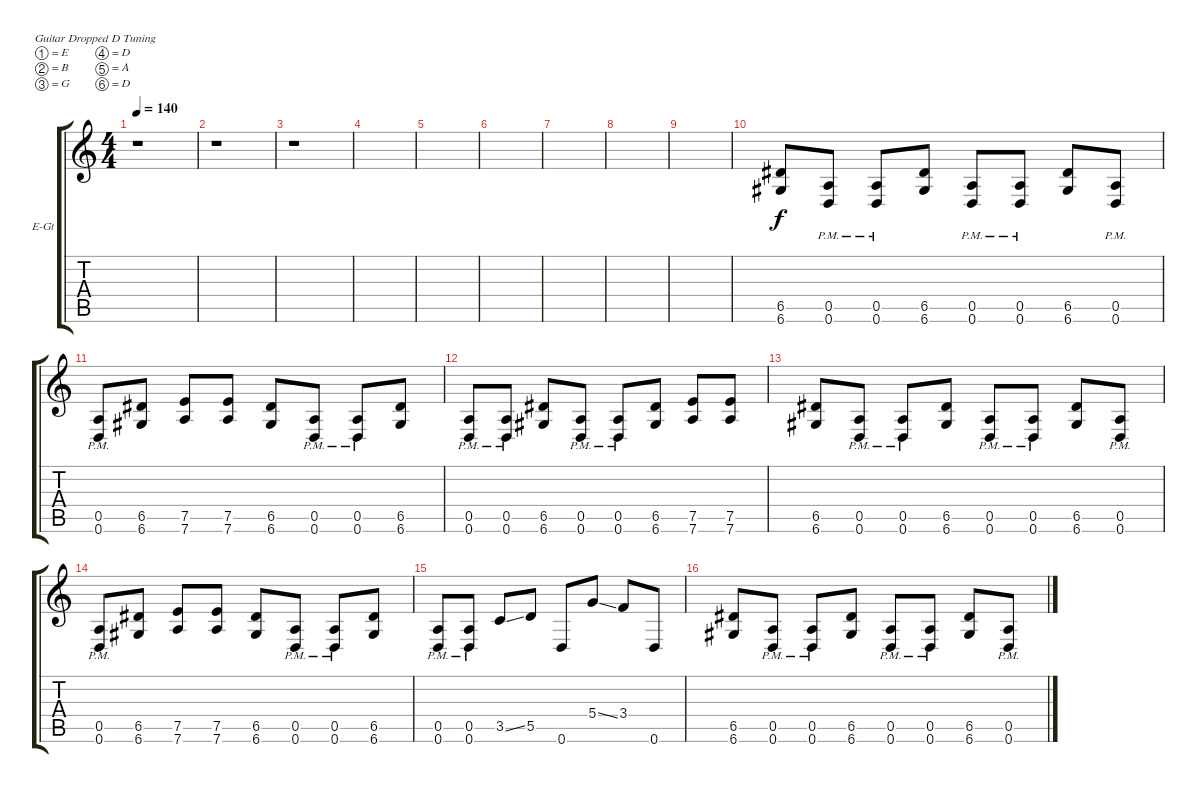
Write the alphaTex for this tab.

\bracketExtendMode groupsimilarinstruments
\firstSystemTrackNameOrientation horizontal
\otherSystemsTrackNameOrientation horizontal
\track ("Overdriven-guitar (Richard)" "E-Gt") {instrument overdrivenguitar}
\staff {score tabs}
\tuning (E4 B3 G3 D3 A2 D2)
\ts (4 4)
\tempo 140
\clef g2
\ks c
r.1{dy f} |
r.1 |
r.1 |
|
|
|
|
|
|
(6.5 6.6).8 (0.5{pm} 0.6{pm}).8 (0.5{pm} 0.6{pm}).8 (6.5 6.6).8 (0.5{pm} 0.6{pm}).8 (0.5{pm} 0.6{pm}).8 (6.5 6.6).8 (0.5{pm} 0.6{pm}).8 |
(0.5{pm} 0.6{pm}).8 (6.5 6.6).8 (7.5 7.6).8 (7.5 7.6).8 (6.5 6.6).8 (0.5{pm} 0.6{pm}).8 (0.5{pm} 0.6{pm}).8 (6.5 6.6).8 |
(0.5{pm} 0.6{pm}).8 (0.5{pm} 0.6{pm}).8 (6.5 6.6).8 (0.5{pm} 0.6{pm}).8 (0.5{pm} 0.6{pm}).8 (6.5 6.6).8 (7.5 7.6).8 (7.5 7.6).8 |
(6.5 6.6).8 (0.5{pm} 0.6{pm}).8 (0.5{pm} 0.6{pm}).8 (6.5 6.6).8 (0.5{pm} 0.6{pm}).8 (0.5{pm} 0.6{pm}).8 (6.5 6.6).8 (0.5{pm} 0.6{pm}).8 |
(0.5{pm} 0.6{pm}).8 (6.5 6.6).8 (7.5 7.6).8 (7.5 7.6).8 (6.5 6.6).8 (0.5{pm} 0.6{pm}).8 (0.5{pm} 0.6{pm}).8 (6.5 6.6).8 |
(0.5{pm} 0.6{pm}).8 (0.5{pm} 0.6{pm}).8 3.5{ss}.8 5.5.8 0.6.8 5.4{ss}.8 3.4.8 0.6.8 |
(6.5 6.6).8 (0.5{pm} 0.6{pm}).8 (0.5{pm} 0.6{pm}).8 (6.5 6.6).8 (0.5{pm} 0.6{pm}).8 (0.5{pm} 0.6{pm}).8 (6.5 6.6).8 (0.5{pm} 0.6{pm}).8
